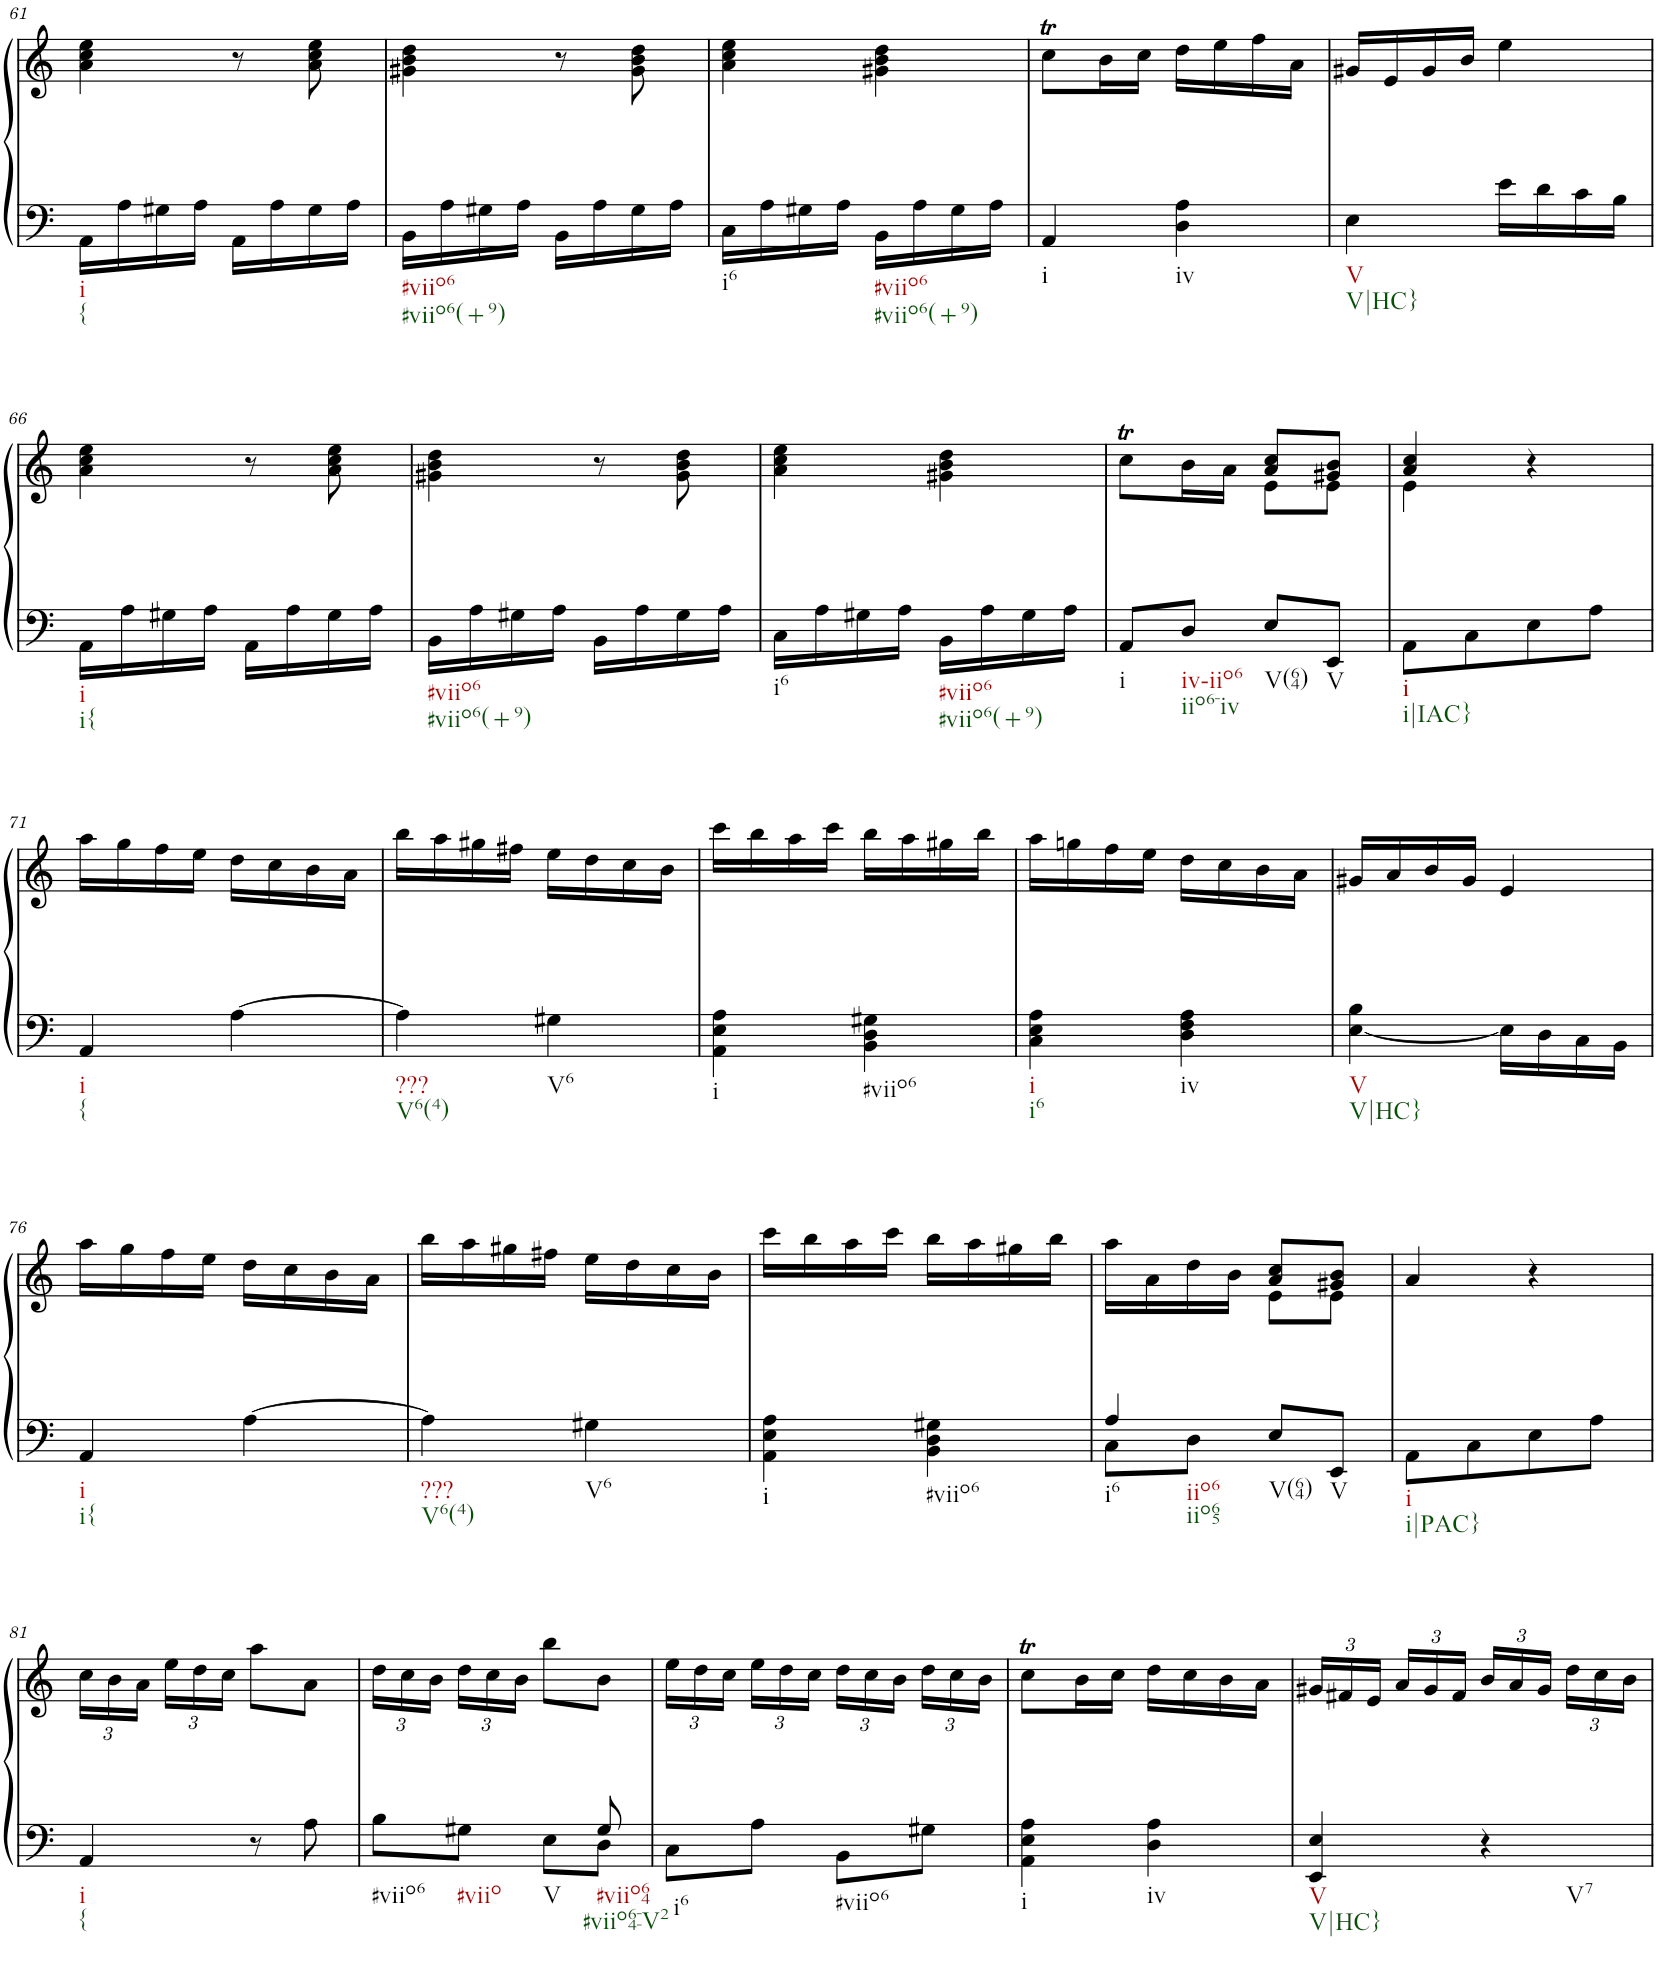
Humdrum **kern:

**kern	**kern
*part1	*part1
*staff2	*staff1
*I"Piano	*
*I'Pno.	*
!!LO:PB:g=z
*clefF4	*clefG2
*k[]	*k[]
*M2/4	*M2/4
=61	=61
!LO:TX:b:t=i	!
!LO:TX:b:t={	!
16AA\LL	4a\ 4cc\ 4ee\
16A\	.
16G#X\	.
16A\JJ	.
16AA\LL	8r
16A\	.
16G#\	8a\ 8cc\ 8ee\
16A\JJ	.
=62	=62
!LO:TX:b:t=#viio6	!
!LO:TX:b:t=#viio6(+9)	!
16BB\LL	4g#X\ 4b\ 4dd\
16A\	.
16G#X\	.
16A\JJ	.
16BB\LL	8r
16A\	.
16G#\	8g#\ 8b\ 8dd\
16A\JJ	.
=63	=63
!LO:TX:b:t=i6	!
16C\LL	4a\ 4cc\ 4ee\
16A\	.
16G#X\	.
16A\JJ	.
!LO:TX:b:t=#viio6	!
!LO:TX:b:t=#viio6(+9)	!
16BB\LL	4g#X\ 4b\ 4dd\
16A\	.
16G#\	.
16A\JJ	.
=64	=64
!LO:TX:b:t=i	!
4AA/	8ccT\L
.	16b\L
.	16cc\JJ
!LO:TX:b:t=iv	!
4D\ 4A\	16dd\LL
.	16ee\
.	16ff\
.	16a\JJ
=65	=65
!LO:TX:b:t=V	!
!LO:TX:b:t=V|HC}	!
4E\	16g#X/LL
.	16e/
.	16g#/
.	16b/JJ
16e\LL	4ee\
16d\	.
16c\	.
16B\JJ	.
!!LO:LB:g=z
=66	=66
!LO:TX:b:t=i	!
!LO:TX:b:t=i{	!
16AA\LL	4a\ 4cc\ 4ee\
16A\	.
16G#X\	.
16A\JJ	.
16AA\LL	8r
16A\	.
16G#\	8a\ 8cc\ 8ee\
16A\JJ	.
=67	=67
!LO:TX:b:t=#viio6	!
!LO:TX:b:t=#viio6(+9)	!
16BB\LL	4g#X\ 4b\ 4dd\
16A\	.
16G#X\	.
16A\JJ	.
16BB\LL	8r
16A\	.
16G#\	8g#\ 8b\ 8dd\
16A\JJ	.
=68	=68
!LO:TX:b:t=i6	!
16C\LL	4a\ 4cc\ 4ee\
16A\	.
16G#X\	.
16A\JJ	.
!LO:TX:b:t=#viio6	!
!LO:TX:b:t=#viio6(+9)	!
16BB\LL	4g#X\ 4b\ 4dd\
16A\	.
16G#\	.
16A\JJ	.
=69	=69
*	*^
!LO:TX:b:t=i	!	!
8AA/L	8ccT\L	4ryy
!LO:TX:b:t=iv-iio6	!	!
!LO:TX:b:t=iio6-iv	!	!
8D/J	16b\L	.
.	16a\JJ	.
!LO:TX:b:t=V(64)	!	!
8E/L	8a/ 8cc/L	8e\L
!LO:TX:b:t=V	!	!
8EE/J	8g#X/ 8b/J	8e\J
=70	=70	=70
!LO:TX:b:t=i	!	!
!LO:TX:b:t=i|IAC}	!	!
8AA\L	4a/ 4cc/	4e\
8C\	.	.
8E\	4r	4ryy
8A\J	.	.
*	*v	*v
!!LO:LB:g=z
=71	=71
!LO:TX:b:t=i	!
!LO:TX:b:t={	!
4AA/	16aa\LL
.	16gg\
.	16ff\
.	16ee\JJ
[4A\	16dd\LL
.	16cc\
.	16b\
.	16a\JJ
=72	=72
!LO:TX:b:t=???	!
!LO:TX:b:t=V6(4)	!
4A\]	16bb\LL
.	16aa\
.	16gg#X\
.	16ff#X\JJ
!LO:TX:b:t=V6	!
4G#X\	16ee\LL
.	16dd\
.	16cc\
.	16b\JJ
=73	=73
!LO:TX:b:t=i	!
4AA\ 4E\ 4A\	16ccc\LL
.	16bb\
.	16aa\
.	16ccc\JJ
!LO:TX:b:t=#viio6	!
4BB\ 4D\ 4G#X\	16bb\LL
.	16aa\
.	16gg#X\
.	16bb\JJ
=74	=74
!LO:TX:b:t=i	!
!LO:TX:b:t=i6	!
4C\ 4E\ 4A\	16aa\LL
.	16ggn\
.	16ff\
.	16ee\JJ
!LO:TX:b:t=iv	!
4D\ 4F\ 4A\	16dd\LL
.	16cc\
.	16b\
.	16a\JJ
=75	=75
!LO:TX:b:t=V	!
!LO:TX:b:t=V|HC}	!
[4E\ 4B\	16g#X/LL
.	16a/
.	16b/
.	16g#/JJ
16E\LL]	4e/
16D\	.
16C\	.
16BB\JJ	.
!!LO:LB:g=z
=76	=76
!LO:TX:b:t=i	!
!LO:TX:b:t=i{	!
4AA/	16aa\LL
.	16gg\
.	16ff\
.	16ee\JJ
[4A\	16dd\LL
.	16cc\
.	16b\
.	16a\JJ
=77	=77
!LO:TX:b:t=???	!
!LO:TX:b:t=V6(4)	!
4A\]	16bb\LL
.	16aa\
.	16gg#X\
.	16ff#X\JJ
!LO:TX:b:t=V6	!
4G#X\	16ee\LL
.	16dd\
.	16cc\
.	16b\JJ
=78	=78
!LO:TX:b:t=i	!
4AA\ 4E\ 4A\	16ccc\LL
.	16bb\
.	16aa\
.	16ccc\JJ
!LO:TX:b:t=#viio6	!
4BB\ 4D\ 4G#X\	16bb\LL
.	16aa\
.	16gg#X\
.	16bb\JJ
=79	=79
*^	*^
!LO:TX:b:t=i6	!	!	!
!LO:TX:b:t=iio6	!	!	!
!LO:TX:b:t=iio65	!	!	!
4A/	8C\L	16aa\LL	4ryy
.	.	16a\	.
.	8D\J	16dd\	.
.	.	16b\JJ	.
!LO:TX:b:t=V(64)	!	!	!
8E/L	4ryy	8a/ 8cc/L	8e\L
!LO:TX:b:t=V	!	!	!
8EE/J	.	8g#X/ 8b/J	8e\J
*v	*v	*	*
=80	=80	=80
!LO:TX:b:t=i	!	!
!LO:TX:b:t=i|PAC}	!	!
*	*v	*v
8AA\L	4a/
8C\	.
8E\	4r
8A\J	.
!!LO:LB:g=z
=81	=81
*	*Xbrackettup
!LO:TX:b:t=i	!
!LO:TX:b:t={	!
4AA/	24cc\LL
.	24b\
.	24a\JJ
.	24ee\LL
.	24dd\
.	24cc\JJ
8r	8aa\L
8A\	8a\J
=82	=82
*^	*
!LO:TX:b:t=#viio6	!	!
8B\L	4ryy	24dd\LL
.	.	24cc\
.	.	24b\JJ
!LO:TX:b:t=#viio	!	!
8G#X\J	.	24dd\LL
.	.	24cc\
.	.	24b\JJ
!LO:TX:b:t=V	!	!
8ryy	8E\L	8bb\L
!LO:TX:b:t=#viio64	!	!
!LO:TX:b:t=#viio64-V2	!	!
8G#/	8D\J	8b\J
=83	=83	=83
!LO:TX:b:t=i6	!	!
*v	*v	*
8C\L	24ee\LL
.	24dd\
.	24cc\JJ
8A\J	24ee\LL
.	24dd\
.	24cc\JJ
!LO:TX:b:t=#viio6	!
8BB\L	24dd\LL
.	24cc\
.	24b\JJ
8G#X\J	24dd\LL
.	24cc\
.	24b\JJ
=84	=84
!LO:TX:b:t=i	!
4AA\ 4E\ 4A\	8ccT\L
.	16b\L
.	16cc\JJ
!LO:TX:b:t=iv	!
4D\ 4A\	16dd\LL
.	16cc\
.	16b\
.	16a\JJ
=85	=85
!LO:TX:b:t=V	!
!LO:TX:b:t=V|HC}	!
4EE/ 4E/	24g#X/LL
.	24f#X/
.	24e/JJ
.	24a/LL
.	24g#/
.	24f#/JJ
!LO:TX:b:t=V7	!
4r	24b/LL
.	24a/
.	24g#/JJ
.	24dd\LL
.	24cc\
.	24b\JJ
=	=
*-	*-
